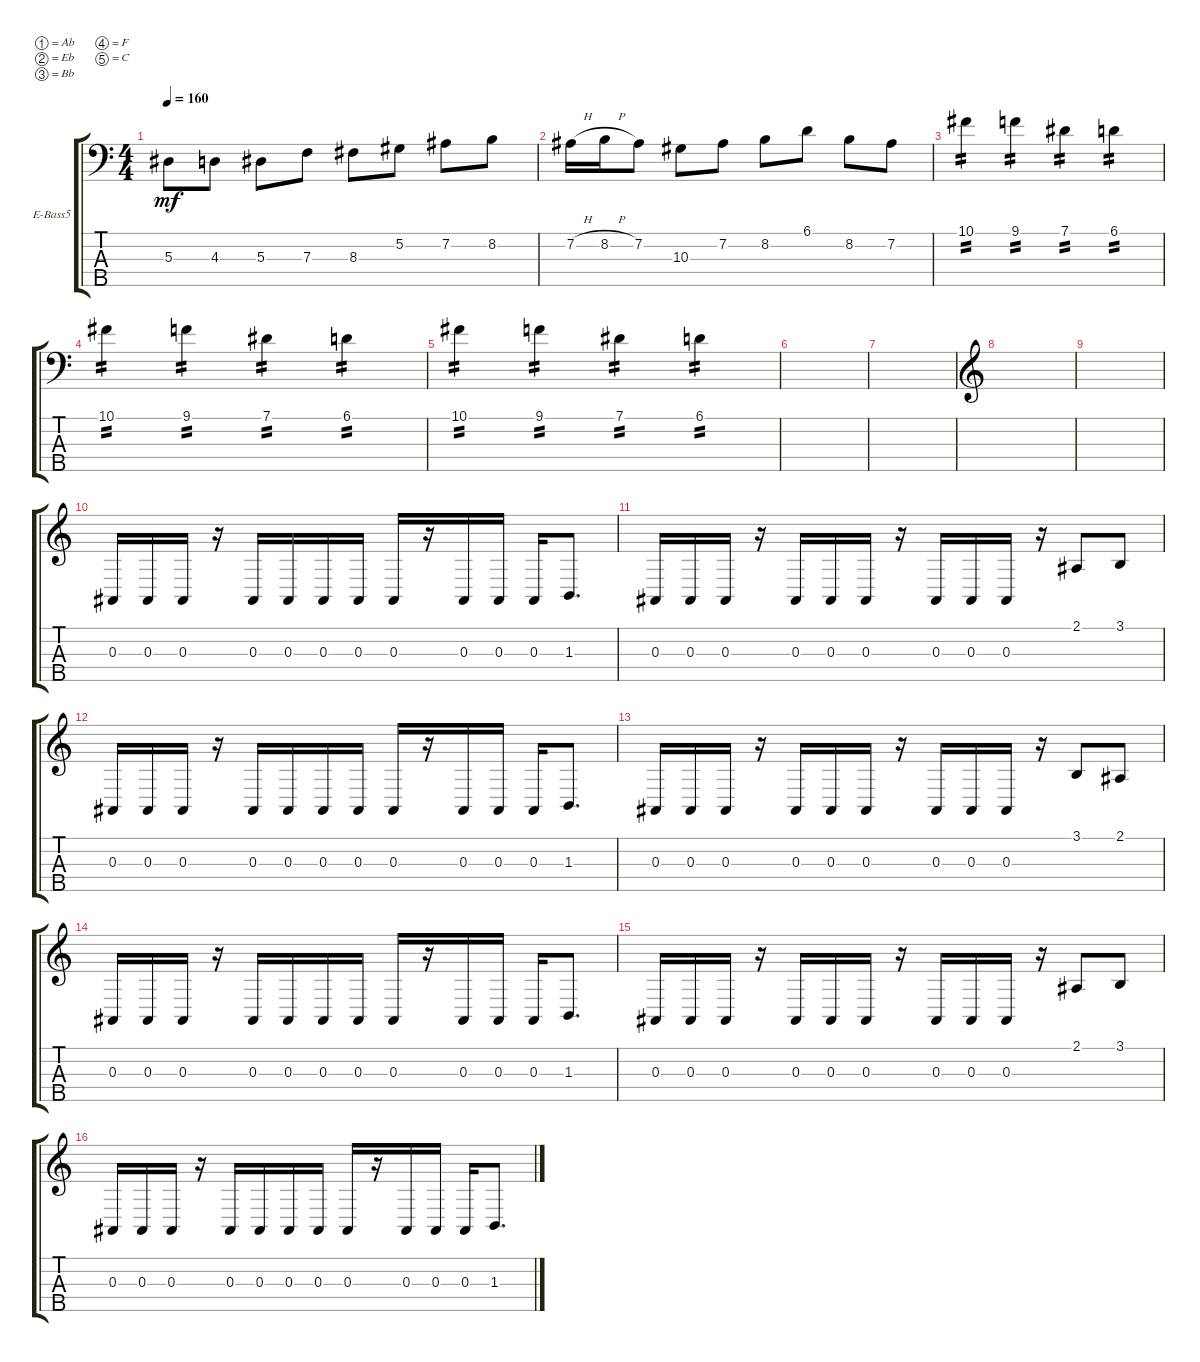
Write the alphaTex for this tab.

\defaultSystemsLayout 4
\bracketExtendMode groupsimilarinstruments
\firstSystemTrackNameOrientation horizontal
\otherSystemsTrackNameOrientation horizontal
\track ("Maxim Kondratenko" "E-Bass5") {instrument electricbassfinger}
\staff {score tabs}
\tuning (Ab2 Eb2 Bb1 F1 C1)
\ts (4 4)
\tempo 160
\clef f4
\ks c
5.3.8{dy mf} 4.3.8 5.3.8 7.3.8 8.3.8 5.2.8 7.2.8 8.2.8 |
7.2{h}.16 8.2{h}.16 7.2.8 10.3.8 7.2.8 8.2.8 6.1.8 8.2.8 7.2.8 |
10.1.4{tp 2} 9.1.4{tp 2} 7.1.4{tp 2} 6.1.4{tp 2} |
\scale
0.333333 10.1.4{tp 2} 9.1.4{tp 2} 7.1.4{tp 2} 6.1.4{tp 2} |
\scale
0.333333 10.1.4{tp 2} 9.1.4{tp 2} 7.1.4{tp 2} 6.1.4{tp 2} |
\scale
0.333333 |
\scale
0.313131 |
\clef g2
\scale
0.373737 |
\scale
0.313131 |
\scale
0.303922 0.3.16 0.3.16 0.3.16 r.16 0.3.16 0.3.16 0.3.16 0.3.16 0.3.16 r.16 0.3.16 0.3.16 0.3.16 1.3.8{d} |
\scale
0.333333 0.3.16 0.3.16 0.3.16 r.16 0.3.16 0.3.16 0.3.16 r.16 0.3.16 0.3.16 0.3.16 r.16 2.1.8 3.1.8 |
0.3.16 0.3.16 0.3.16 r.16 0.3.16 0.3.16 0.3.16 0.3.16 0.3.16 r.16 0.3.16 0.3.16 0.3.16 1.3.8{d} |
0.3.16 0.3.16 0.3.16 r.16 0.3.16 0.3.16 0.3.16 r.16 0.3.16 0.3.16 0.3.16 r.16 3.1.8 2.1.8 |
0.3.16 0.3.16 0.3.16 r.16 0.3.16 0.3.16 0.3.16 0.3.16 0.3.16 r.16 0.3.16 0.3.16 0.3.16 1.3.8{d} |
0.3.16 0.3.16 0.3.16 r.16 0.3.16 0.3.16 0.3.16 r.16 0.3.16 0.3.16 0.3.16 r.16 2.1.8 3.1.8 |
0.3.16 0.3.16 0.3.16 r.16 0.3.16 0.3.16 0.3.16 0.3.16 0.3.16 r.16 0.3.16 0.3.16 0.3.16 1.3.8{d}
